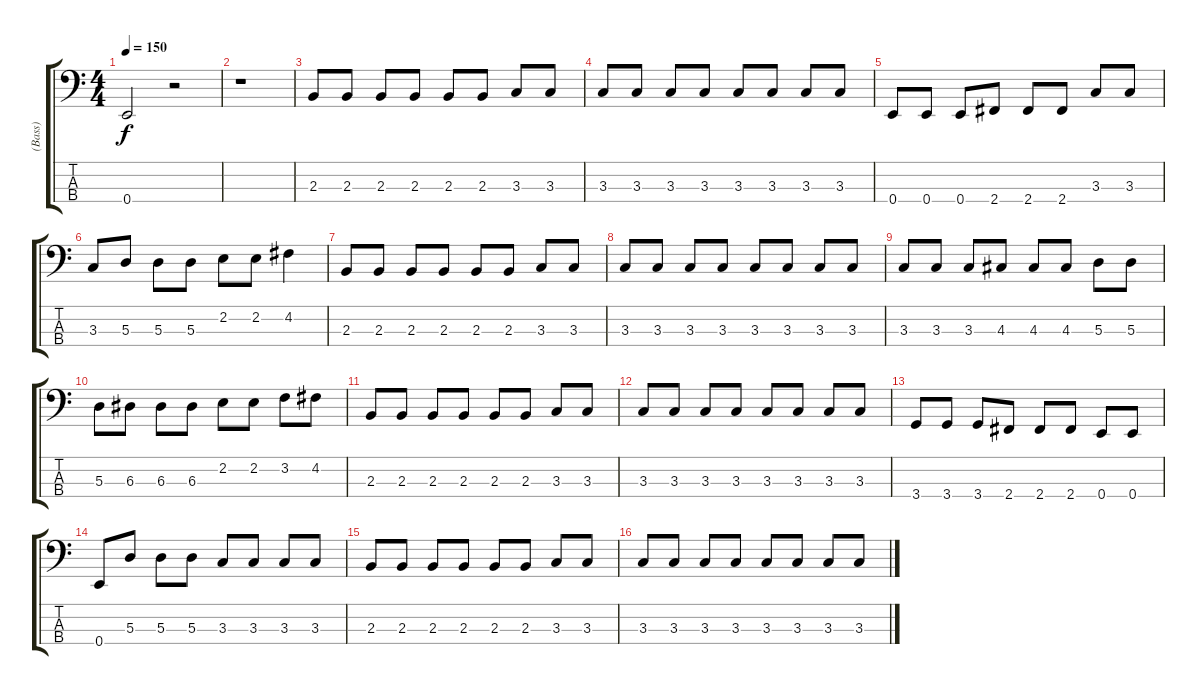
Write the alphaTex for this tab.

\track ("(Bass)" "(Bass)") {instrument electricbassfinger}
\staff {score tabs}
\tuning (G2 D2 A1 E1) {hide}
\ts (4 4)
\tempo 150
\clef f4
\ks c
0.4.2{dy f} r.2 |
r.1 |
2.3.8 2.3.8 2.3.8 2.3.8 2.3.8 2.3.8 3.3.8 3.3.8 |
3.3.8 3.3.8 3.3.8 3.3.8 3.3.8 3.3.8 3.3.8 3.3.8 |
0.4.8 0.4.8 0.4.8 2.4.8 2.4.8 2.4.8 3.3.8 3.3.8 |
3.3.8 5.3.8 5.3.8 5.3.8 2.2.8 2.2.8 4.2.4 |
2.3.8 2.3.8 2.3.8 2.3.8 2.3.8 2.3.8 3.3.8 3.3.8 |
3.3.8 3.3.8 3.3.8 3.3.8 3.3.8 3.3.8 3.3.8 3.3.8 |
3.3.8 3.3.8 3.3.8 4.3.8 4.3.8 4.3.8 5.3.8 5.3.8 |
5.3.8 6.3.8 6.3.8 6.3.8 2.2.8 2.2.8 3.2.8 4.2.8 |
2.3.8 2.3.8 2.3.8 2.3.8 2.3.8 2.3.8 3.3.8 3.3.8 |
3.3.8 3.3.8 3.3.8 3.3.8 3.3.8 3.3.8 3.3.8 3.3.8 |
3.4.8 3.4.8 3.4.8 2.4.8 2.4.8 2.4.8 0.4.8 0.4.8 |
0.4.8 5.3.8 5.3.8 5.3.8 3.3.8 3.3.8 3.3.8 3.3.8 |
2.3.8 2.3.8 2.3.8 2.3.8 2.3.8 2.3.8 3.3.8 3.3.8 |
3.3.8 3.3.8 3.3.8 3.3.8 3.3.8 3.3.8 3.3.8 3.3.8
